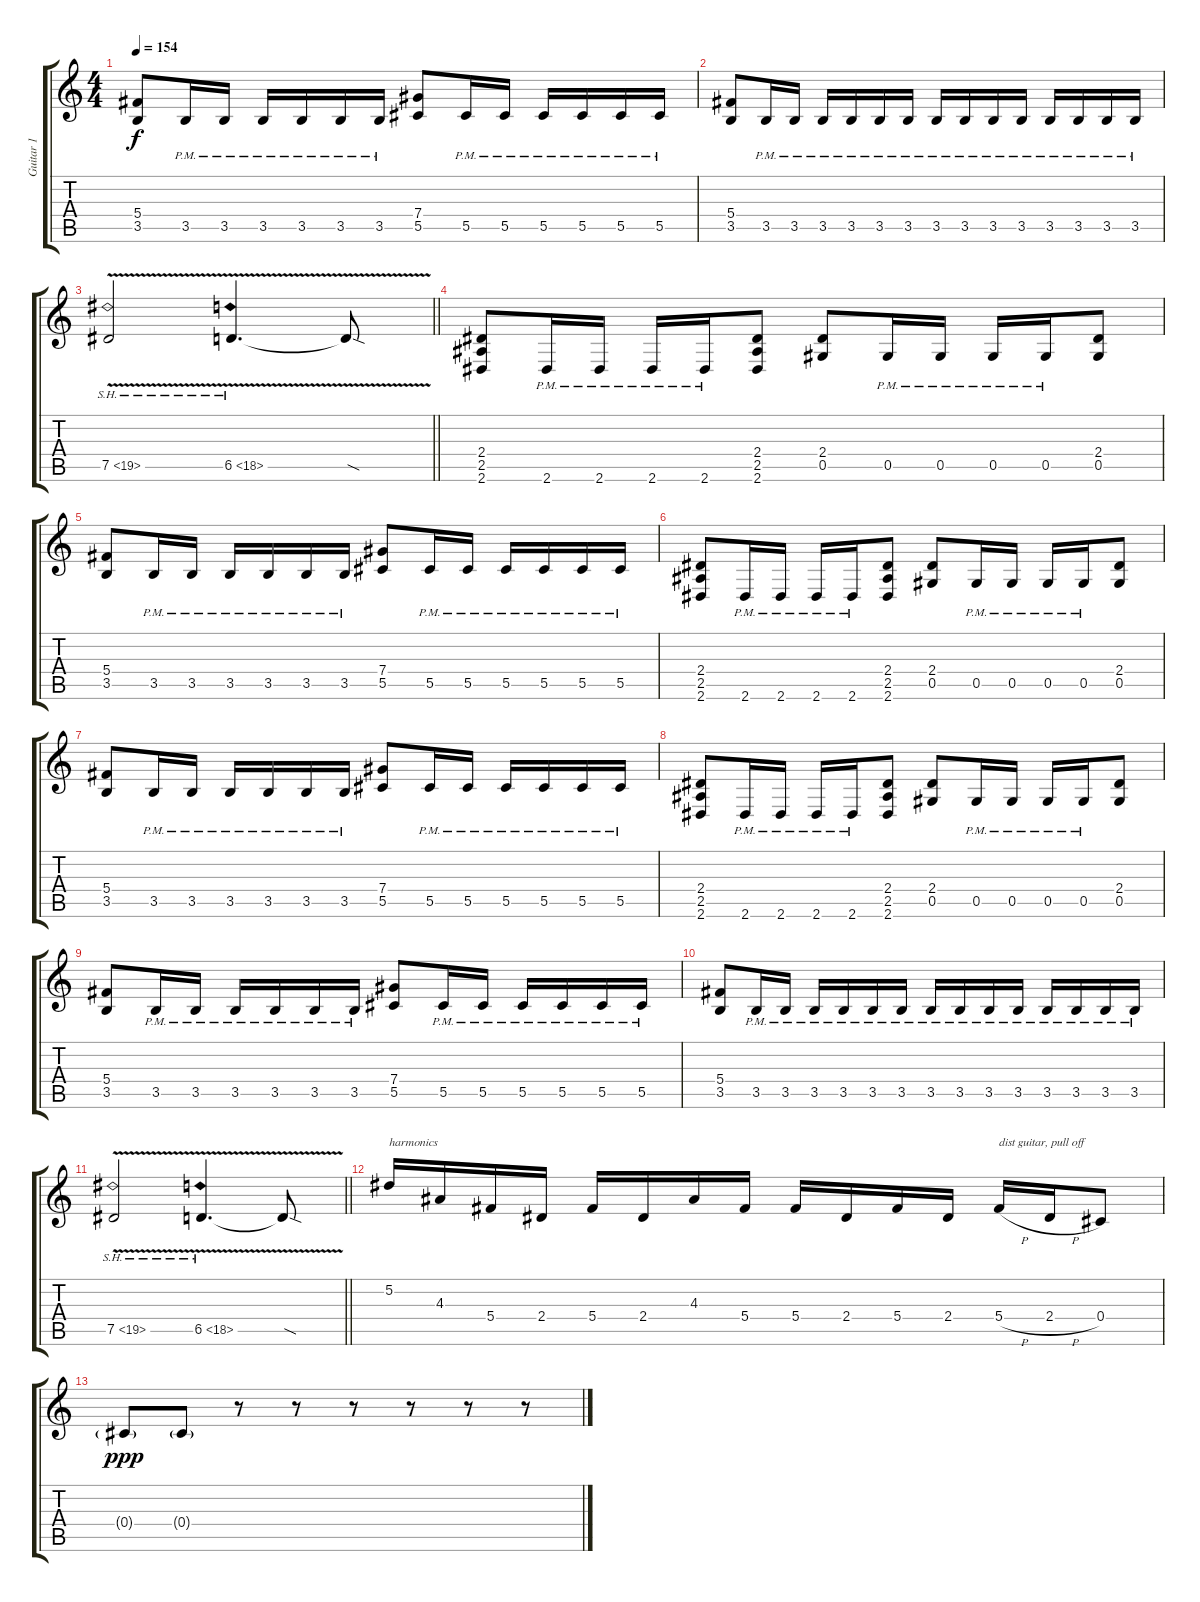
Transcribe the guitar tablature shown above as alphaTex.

\track ("Guitar 1" "Guitar 1") {instrument distortionguitar}
\staff {score tabs}
\tuning (Eb4 Bb3 Gb3 Db3 Ab2 Db2) {hide}
\ts (4 4)
\tempo 154
\clef g2
\ks c
(5.4 3.5).8{dy f} 3.5{pm}.16 3.5{pm}.16 3.5{pm}.16 3.5{pm}.16 3.5{pm}.16 3.5{pm}.16 (7.4 5.5).8 5.5{pm}.16 5.5{pm}.16 5.5{pm}.16 5.5{pm}.16 5.5{pm}.16 5.5{pm}.16 |
(5.4 3.5).8 3.5{pm}.16 3.5{pm}.16 3.5{pm}.16 3.5{pm}.16 3.5{pm}.16 3.5{pm}.16 3.5{pm}.16 3.5{pm}.16 3.5{pm}.16 3.5{pm}.16 3.5{pm}.16 3.5{pm}.16 3.5{pm}.16 3.5{pm}.16 |
\barLineRight lightlight
7.5{sh 12 v}.2{instrument guitarharmonics} 6.5{sh 12 v}.4{d} 6.5{sod t}.8 |
(2.4 2.5 2.6).8{volume 13 instrument distortionguitar} 2.6{pm}.16 2.6{pm}.16 2.6{pm}.16 2.6{pm}.16 (2.4 2.5 2.6).8 (2.4 0.5).8 0.5{pm}.16 0.5{pm}.16 0.5{pm}.16 0.5{pm}.16 (2.4 0.5).8 |
(5.4 3.5).8 3.5{pm}.16 3.5{pm}.16 3.5{pm}.16 3.5{pm}.16 3.5{pm}.16 3.5{pm}.16 (7.4 5.5).8 5.5{pm}.16 5.5{pm}.16 5.5{pm}.16 5.5{pm}.16 5.5{pm}.16 5.5{pm}.16 |
(2.4 2.5 2.6).8 2.6{pm}.16 2.6{pm}.16 2.6{pm}.16 2.6{pm}.16 (2.4 2.5 2.6).8 (2.4 0.5).8 0.5{pm}.16 0.5{pm}.16 0.5{pm}.16 0.5{pm}.16 (2.4 0.5).8 |
(5.4 3.5).8 3.5{pm}.16 3.5{pm}.16 3.5{pm}.16 3.5{pm}.16 3.5{pm}.16 3.5{pm}.16 (7.4 5.5).8 5.5{pm}.16 5.5{pm}.16 5.5{pm}.16 5.5{pm}.16 5.5{pm}.16 5.5{pm}.16 |
(2.4 2.5 2.6).8 2.6{pm}.16 2.6{pm}.16 2.6{pm}.16 2.6{pm}.16 (2.4 2.5 2.6).8 (2.4 0.5).8 0.5{pm}.16 0.5{pm}.16 0.5{pm}.16 0.5{pm}.16 (2.4 0.5).8 |
(5.4 3.5).8 3.5{pm}.16 3.5{pm}.16 3.5{pm}.16 3.5{pm}.16 3.5{pm}.16 3.5{pm}.16 (7.4 5.5).8 5.5{pm}.16 5.5{pm}.16 5.5{pm}.16 5.5{pm}.16 5.5{pm}.16 5.5{pm}.16 |
(5.4 3.5).8 3.5{pm}.16 3.5{pm}.16 3.5{pm}.16 3.5{pm}.16 3.5{pm}.16 3.5{pm}.16 3.5{pm}.16 3.5{pm}.16 3.5{pm}.16 3.5{pm}.16 3.5{pm}.16 3.5{pm}.16 3.5{pm}.16 3.5{pm}.16 |
\barLineRight lightlight
7.5{sh 12 v}.2{instrument guitarharmonics} 6.5{sh 12 v}.4{d} 6.5{sod t}.8 |
5.2.16{txt "harmonics" instrument guitarharmonics} 4.3.16 5.4.16 2.4.16 5.4.16 2.4.16 4.3.16 5.4.16 5.4.16 2.4.16 5.4.16 2.4.16 5.4{h}.16{txt "dist guitar, pull off" instrument distortionguitar} 2.4{h}.16 0.4.8 |
0.4{g}.8{dy ppp} 0.4{g}.8 r.8 r.8 r.8 r.8 r.8 r.8
